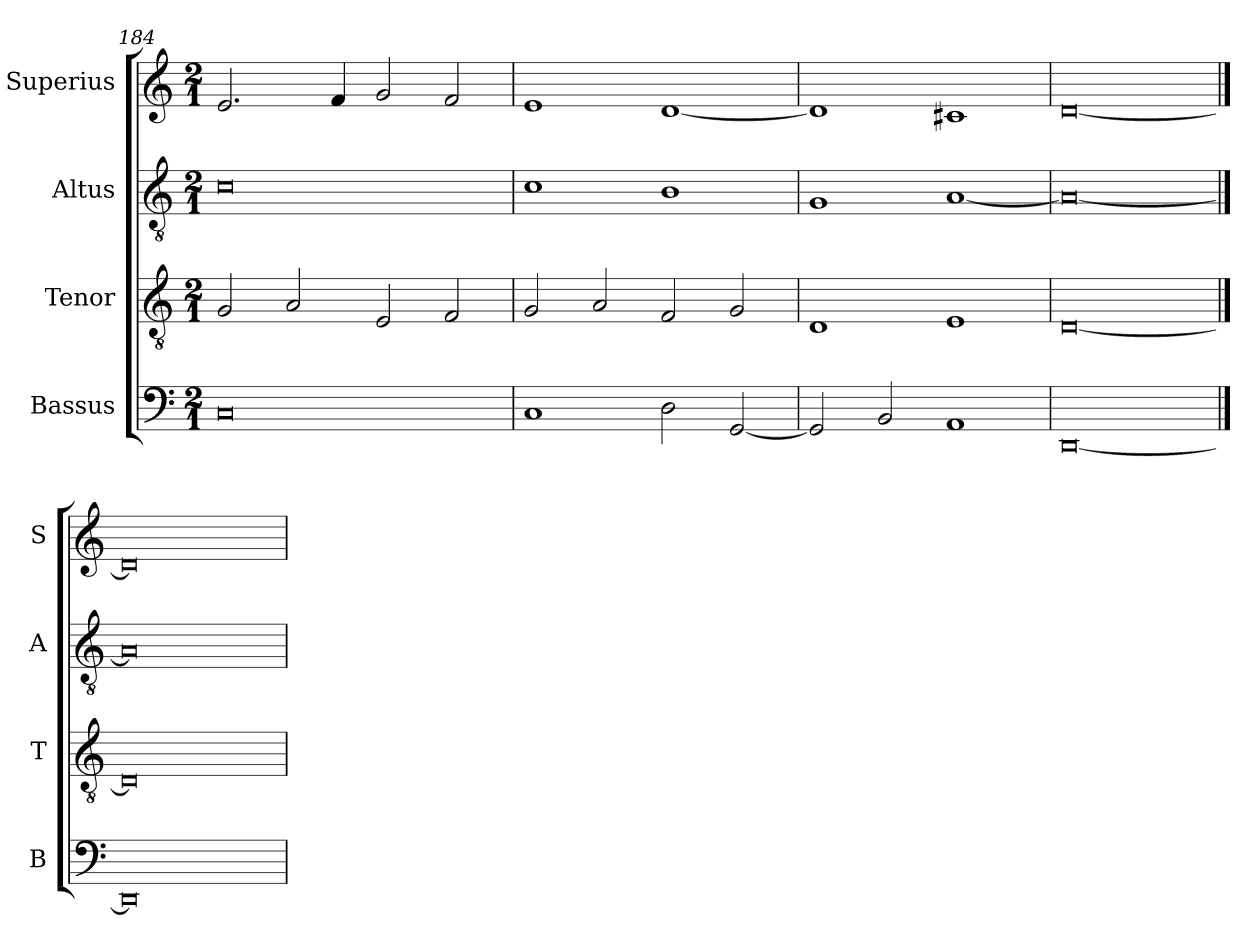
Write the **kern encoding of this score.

**kern	**kern	**kern	**kern
*part4	*part3	*part2	*part1
*staff4	*staff3	*staff2	*staff1
*I"Bassus	*I"Tenor	*I"Altus	*I"Superius
*I'B	*I'T	*I'A	*I'S
*clefF4	*clefGv2	*clefGv2	*clefG2
*k[]	*k[]	*k[]	*k[]
*C:	*C:	*C:	*C:
*M2/1	*M2/1	*M2/1	*M2/1
=184	=184	=184	=184
0C	2G	0c	2.e
.	2A	.	.
.	.	.	4f
.	2E	.	2g
.	2F	.	2f
=185	=185	=185	=185
1C	2G	1c	1e
.	2A	.	.
2D	2F	1B	[1d
[2GG	2G	.	.
=186	=186	=186	=186
2GG]	1D	1G	1d]
2BB	.	.	.
1AA	1E	[1A	1c#X
=187	=187	=187	=187
[0DD	[0D	0A_	[0d
==188	==188	==188	==188
0DD]	0D]	0A]	0d]
=	=	=	=
*-	*-	*-	*-
